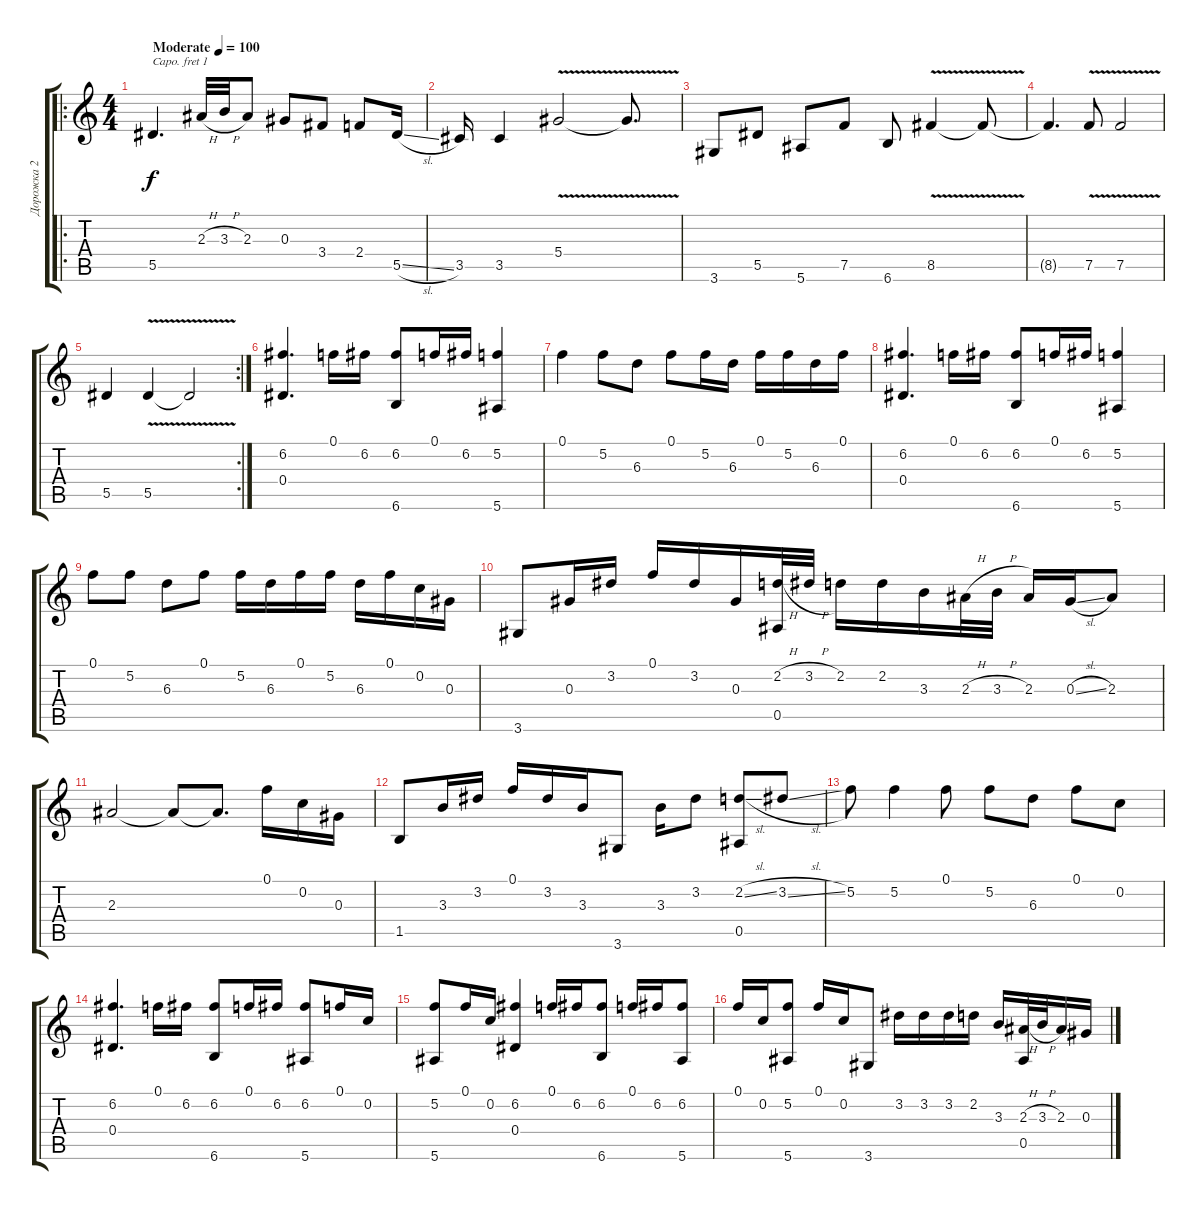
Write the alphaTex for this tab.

\track ("Дорожка 2" "Дорожка 2") {instrument acousticguitarsteel}
\staff {score tabs}
\capo 1
\tuning (E4 B3 G3 D3 A2 E2) {hide}
\ro
\ts (4 4)
\tempo (100 "Moderate")
\clef g2
\ks c
5.5.4{d dy f instrument acousticguitarsteel} 2.3{h}.32 3.3{h}.32 2.3.8 0.3.8 3.4.8 2.4.8 5.5{sl}.16 |
3.5.16 3.5.4 5.4{v}.2 5.4{t}.8{d} |
3.6.8 5.5.8 5.6.8 7.5.8 6.6.8 8.5{v}.4 8.5{t}.8 |
8.5{t}.4{d} 7.5{v}.8 7.5{v}.2 |
\rc 2
5.5.4 5.5{v}.4 5.5{t}.2 |
(6.2 0.4).4{d} 0.1.16 6.2.16 (6.2 6.6).8 0.1.16 6.2.16 (5.2 5.6).4 |
0.1.4 5.2.8 6.3.8 0.1.8 5.2.16 6.3.16 0.1.16 5.2.16 6.3.16 0.1.16 |
(6.2 0.4).4{d} 0.1.16 6.2.16 (6.2 6.6).8 0.1.16 6.2.16 (5.2 5.6).4 |
0.1.8 5.2.8 6.3.8 0.1.8 5.2.16 6.3.16 0.1.16 5.2.16 6.3.16 0.1.16 0.2.16 0.3.16 |
3.6.8 0.3.16 3.2.16 0.1.16 3.2.16 0.3.16 (2.2{h} 0.5).32 3.2{h}.32 2.2.16 2.2.16 3.3.16 2.3{h}.32 3.3{h}.32 2.3.16 0.3{sl}.16 2.3.8 |
2.3.2 2.3{t}.8 2.3{t}.8{d} 0.1.16 0.2.16 0.3.16 |
1.5.8 3.3.16 3.2.16 0.1.16 3.2.16 3.3.16 3.6.8 3.3.16 3.2.8 (2.2{sl} 0.5).8 3.2{sl}.8 |
5.2.8 5.2.4 0.1.8 5.2.8 6.3.8 0.1.8 0.2.8 |
(6.2 0.4).4{d} 0.1.16 6.2.16 (6.2 6.6).8 0.1.16 6.2.16 (6.2 5.6).8 0.1.16 0.2.16 |
(5.2 5.6).8 0.1.16 0.2.16 (6.2 0.4).4 0.1.16 6.2.16 (6.2 6.6).8 0.1.16 6.2.16 (6.2 5.6).8 |
0.1.16 0.2.16 (5.2 5.6).8 0.1.16 0.2.16 3.6.8 3.2.16 3.2.16 3.2.16 2.2.16 3.3.16 (2.3{h} 0.5).32 3.3{h}.32 2.3.16 0.3.16
